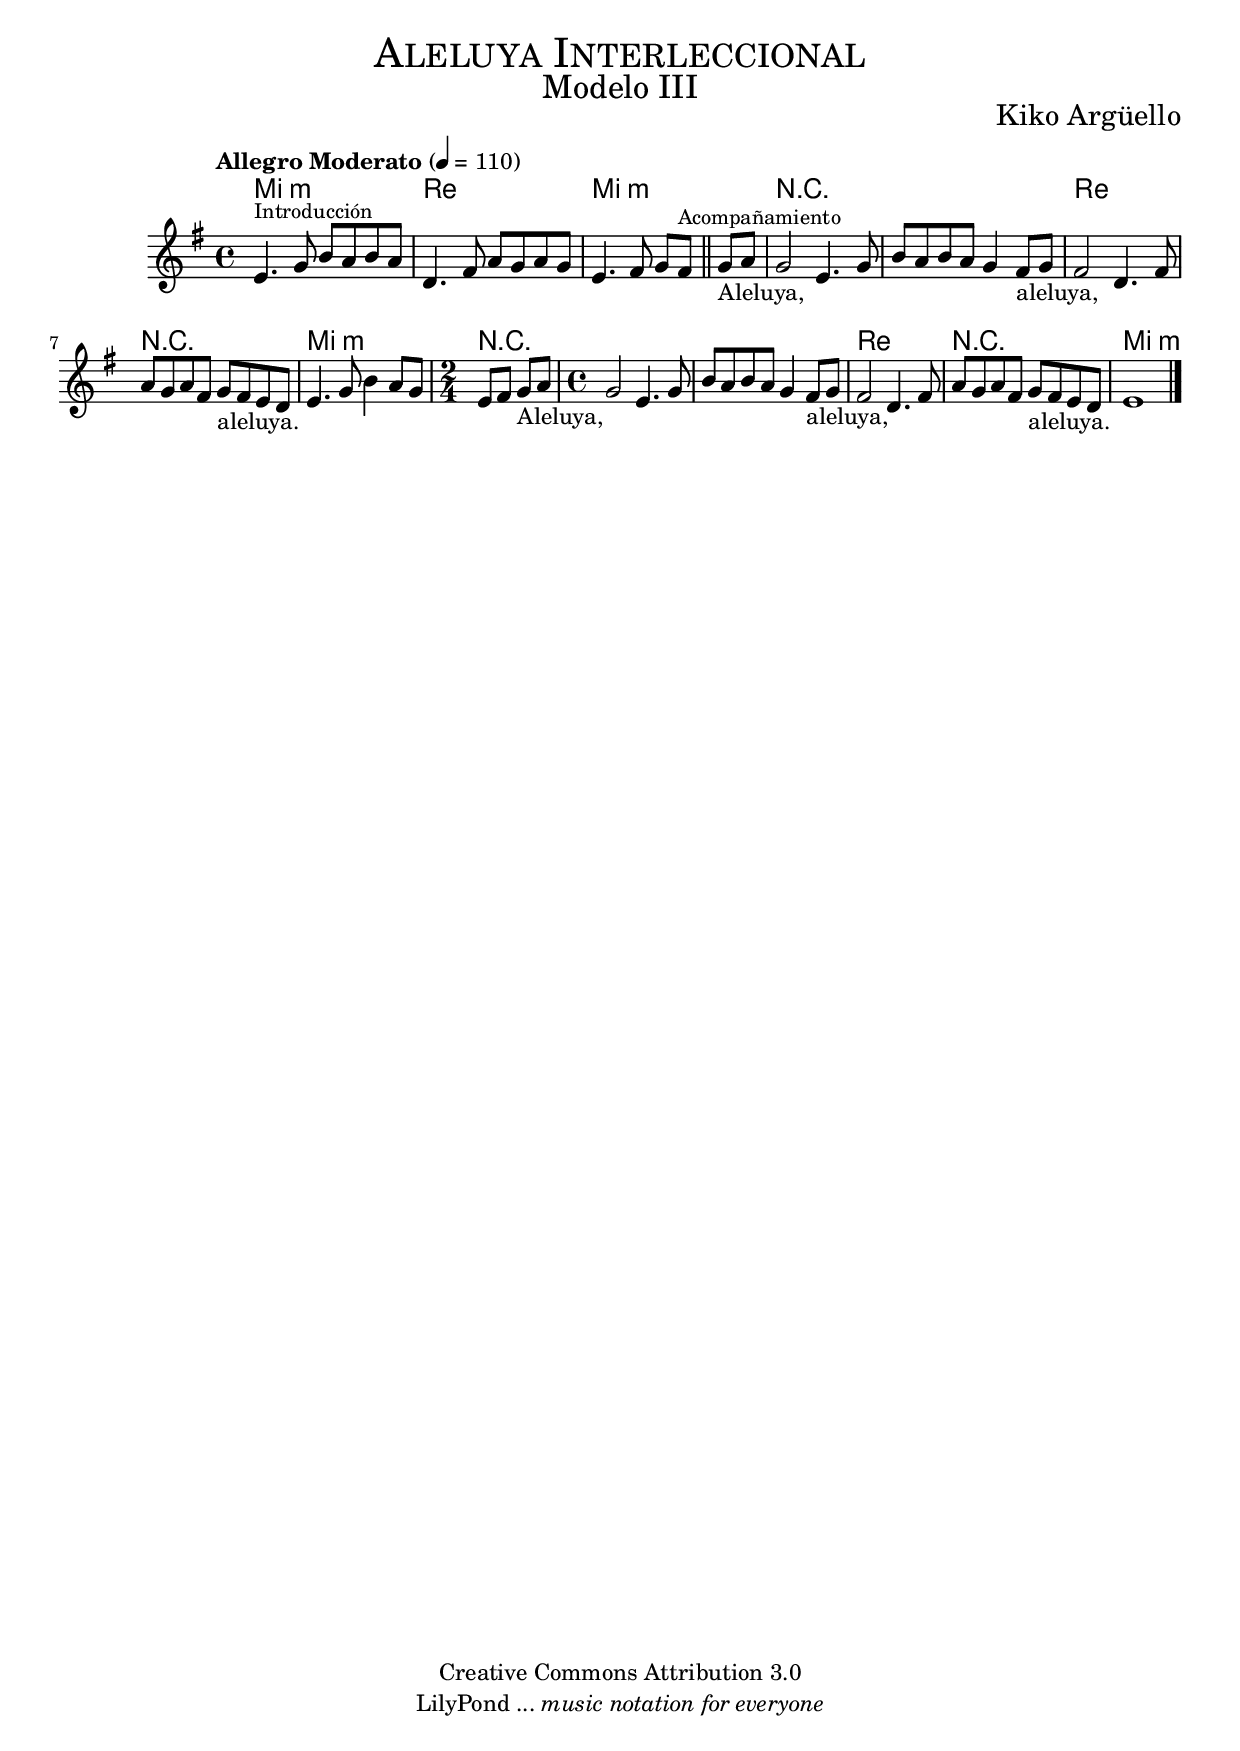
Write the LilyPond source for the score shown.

% Created on Mon Aug 29 16:03:40 CST 2011
% by serach.sam@

\version "2.19.80"
%#(set-global-staff-size 18)

\markup { \fill-line { \center-column { \fontsize #5 \smallCaps "Aleluya Interleccional" \fontsize #3 "Modelo III" } } }
\markup { \fill-line { " " \center-column { \fontsize #2 "Kiko Argüello" } } }

\header {
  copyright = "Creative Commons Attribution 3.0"
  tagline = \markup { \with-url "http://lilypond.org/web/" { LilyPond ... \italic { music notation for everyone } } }
  breakbefore = ##t
}

global = {
  \key e \minor
  \time 4/4
  \tempo "Allegro Moderato" 4=110
  s1*2
  s2.
  \bar "||"
  s4
  s1*5
  \time 2/4
  s2
  \time 4/4
  s1*5
  \bar "|."
}

flute = \relative c' {
  \set Staff.midiInstrument = "flute"
  \compressFullBarRests
  \dynamicUp
  % Music follows here.
  e4.^\markup { \small Introducción } g8 b8 a8 b8 a8 |
  d,4. fis8 a8 g8 a8 g8 |
  e4. fis8 g8[ fis]^\markup { \small Acompañamiento } g8_"Aleluya," a8 |
  g2 e4. g8 |
  b8 a8 b8 a8 g4 fis8_"aleluya," g8 |
  fis2 d4. fis8 |
  a8 g8 a8 fis8 g8_"aleluya." fis8 e8 d8 |
  e4. g8 b4 a8 g8 |
  e8 fis8 g8_"Aleluya," a8 |
  g2 e4. g8 |
  b8 a8 b8 a8 g4 fis8_"aleluya," g8 |
  fis2 d4. fis8 |
  a8 g8 a8 fis8 g8_"aleluya." fis8 e8 d8 |
  e1 |
}

armonias = \chordmode {
  \set chordChanges = ##t
  \italianChords
  e1:m d1 e1:m R1*2 d1 R1 e1:m R2 R1*2 d1 R1 e1:m
}


\score {
  <<
    \new ChordNames { \armonias }
    \new Staff { << \global \flute >> }
  >>
  \layout { }
  \midi { }
}

\paper {
  #( set-default-paper-size "letter" )
}

%{
convert-ly (GNU LilyPond) 2.19.49  convert-ly: Procesando «»...
Aplicando la conversión: 2.17.0, 2.17.4, 2.17.5, 2.17.6, 2.17.11,
2.17.14, 2.17.15, 2.17.18, 2.17.19, 2.17.20, 2.17.25, 2.17.27,
2.17.29, 2.17.97, 2.18.0, 2.19.2, 2.19.7, 2.19.11, 2.19.16, 2.19.22,
2.19.24, 2.19.28, 2.19.29, 2.19.32, 2.19.40, 2.19.46, 2.19.49
%}


%{
convert-ly (GNU LilyPond) 2.19.83  convert-ly: Procesando «»...
Aplicando la conversión: 2.19.80
%}
